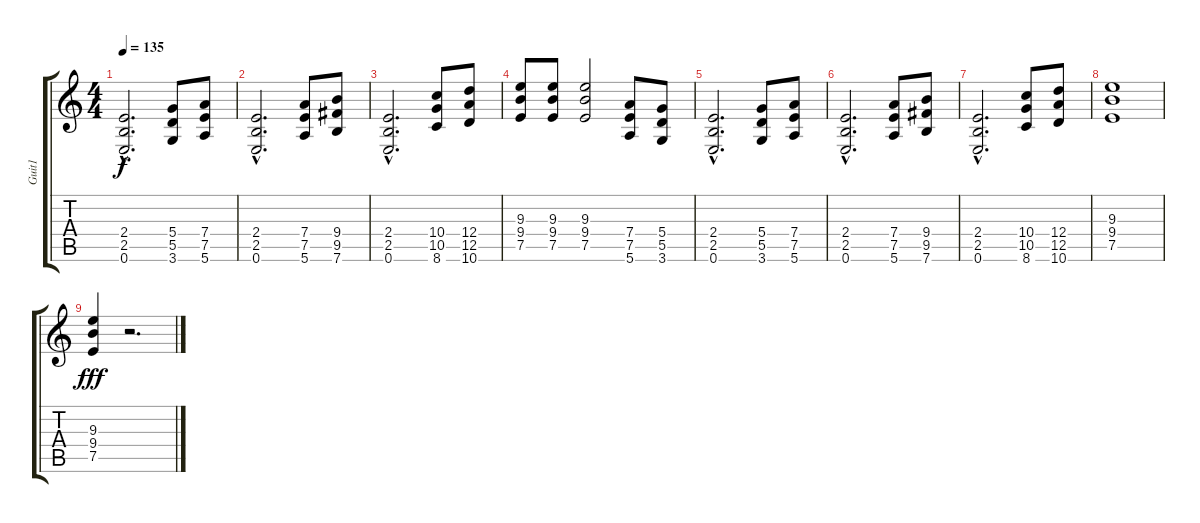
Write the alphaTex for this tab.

\track ("Guit1" "Guit1") {instrument acousticguitarnylon}
\staff {score tabs}
\tuning (E4 B3 G3 D3 A2 E2) {hide}
\ts (4 4)
\tempo 135
\clef g2
\ks c
(2.4{hac} 2.5{hac} 0.6{hac}).2{d dy f volume 11 instrument overdrivenguitar} (5.4 5.5 3.6).8 (7.4 7.5 5.6).8 |
(2.4{hac} 2.5{hac} 0.6{hac}).2{d} (7.4 7.5 5.6).8 (9.4 9.5 7.6).8 |
(2.4{hac} 2.5{hac} 0.6{hac}).2{d} (10.4 10.5 8.6).8 (12.4 12.5 10.6).8 |
(9.3 9.4 7.5).8 (9.3 9.4 7.5).8 (9.3 9.4 7.5).2 (7.4 7.5 5.6).8 (5.4 5.5 3.6).8 |
(2.4{hac} 2.5{hac} 0.6{hac}).2{d volume 11 instrument overdrivenguitar} (5.4 5.5 3.6).8 (7.4 7.5 5.6).8 |
(2.4{hac} 2.5{hac} 0.6{hac}).2{d} (7.4 7.5 5.6).8 (9.4 9.5 7.6).8 |
(2.4{hac} 2.5{hac} 0.6{hac}).2{d} (10.4 10.5 8.6).8 (12.4 12.5 10.6).8 |
(9.3 9.4 7.5).1 |
(9.3 9.4 7.5).4{dy fff} r.2{d}
